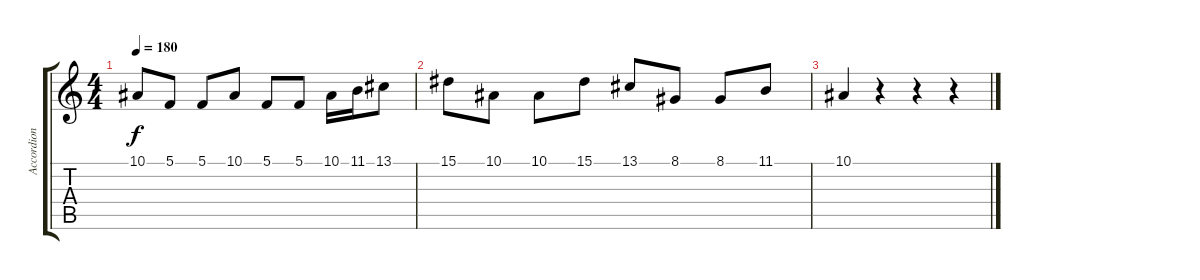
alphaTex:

\track ("Accordion" "Accordion") {instrument accordion}
\staff {score tabs}
\tuning (C4 G3 Eb3 Bb2 F2 C2) {hide}
\ts (4 4)
\tempo 180
\clef g2
\ks c
10.1.8{dy f} 5.1.8 5.1.8 10.1.8 5.1.8 5.1.8 10.1.16 11.1.16 13.1.8 |
15.1.8 10.1.8 10.1.8 15.1.8 13.1.8 8.1.8 8.1.8 11.1.8 |
10.1.4 r.4 r.4 r.4
